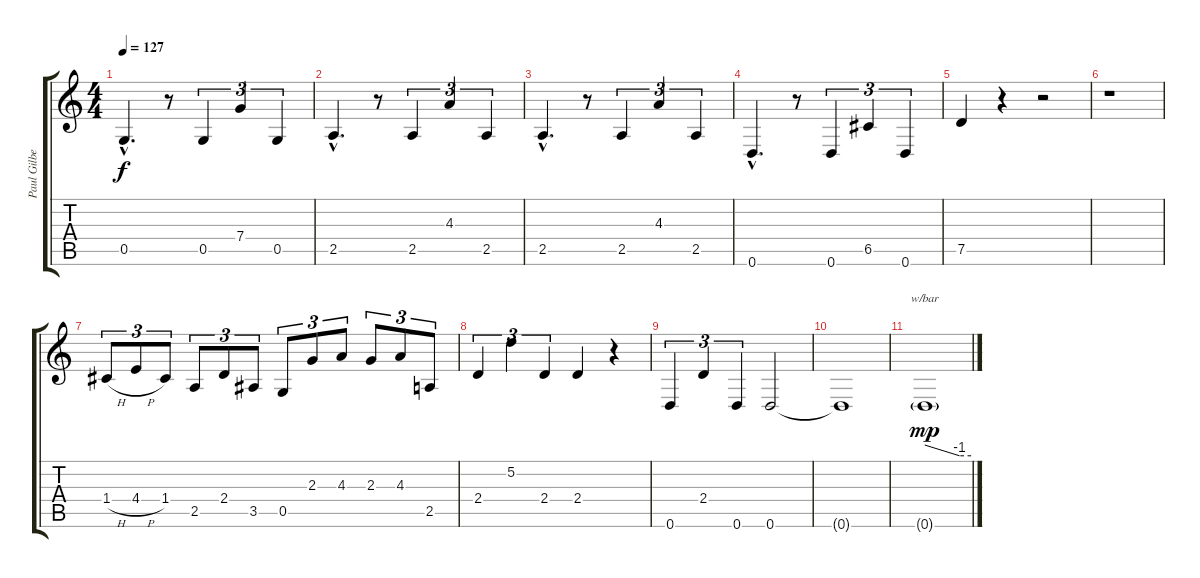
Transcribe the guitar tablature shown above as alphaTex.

\track ("Paul Gilbert" "Paul Gilbe") {instrument overdrivenguitar}
\staff {score tabs}
\tuning (D4 A3 F3 C3 G2 D2) {hide}
\ts (4 4)
\tempo 127
\clef g2
\ks c
0.5{hac}.4{d dy f} r.8 0.5.4{tu (3 2)} 7.4.4{tu (3 2)} 0.5.4{tu (3 2)} |
2.5{hac}.4{d} r.8 2.5.4{tu (3 2)} 4.3.4{tu (3 2)} 2.5.4{tu (3 2)} |
2.5{hac}.4{d} r.8 2.5.4{tu (3 2)} 4.3.4{tu (3 2)} 2.5.4{tu (3 2)} |
0.6{hac}.4{d} r.8 0.6.4{tu (3 2)} 6.5.4{tu (3 2)} 0.6.4{tu (3 2)} |
7.5.4 r.4 r.2 |
r.1 |
1.4{h}.8{tu (3 2)} 4.4{h}.8{tu (3 2)} 1.4.8{tu (3 2)} 2.5.8{tu (3 2)} 2.4.8{tu (3 2)} 3.5.8{tu (3 2)} 0.5.8{tu (3 2)} 2.3.8{tu (3 2)} 4.3.8{tu (3 2)} 2.3.8{tu (3 2)} 4.3.8{tu (3 2)} 2.5.8{tu (3 2)} |
2.4.4{tu (3 2)} 5.2.4{tu (3 2)} 2.4.4{tu (3 2)} 2.4.4 r.4 |
0.6.4{tu (3 2)} 2.4.4{tu (3 2)} 0.6.4{tu (3 2)} 0.6.2 |
0.6{t}.1 |
0.6{g}.1{tbe (custom default 0 0 45 -4 60 -4) dy mp}
